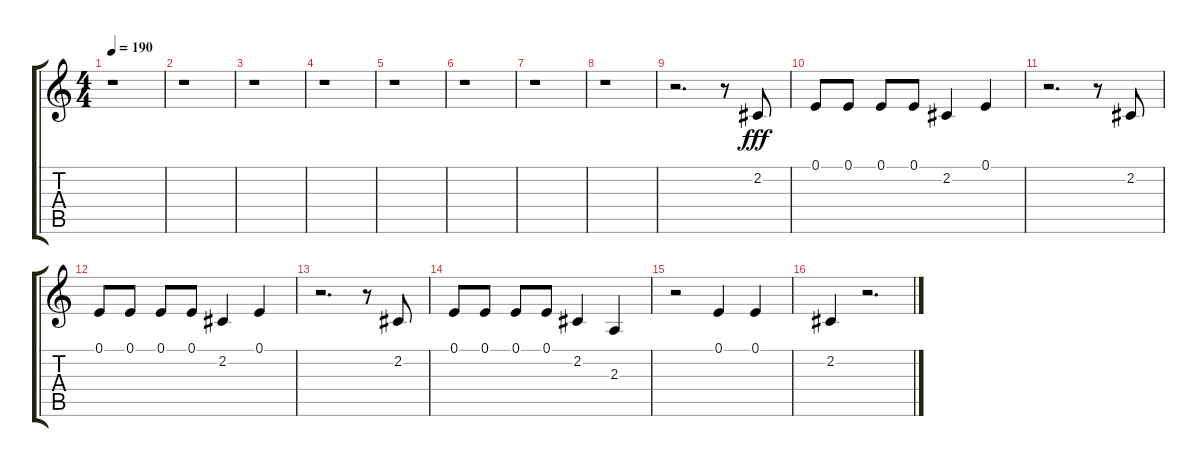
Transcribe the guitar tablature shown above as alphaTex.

\track "" {instrument tenorsax}
\staff {score tabs}
\tuning (E4 B3 G3 D3 A2 E2) {hide}
\ts (4 4)
\tempo 190
\clef g2
\ks c
r.1{dy fff} |
r.1 |
r.1 |
r.1 |
r.1 |
r.1 |
r.1 |
r.1 |
r.2{d} r.8 2.2.8 |
0.1.8 0.1.8 0.1.8 0.1.8 2.2.4 0.1.4 |
r.2{d} r.8 2.2.8 |
0.1.8 0.1.8 0.1.8 0.1.8 2.2.4 0.1.4 |
r.2{d} r.8 2.2.8 |
0.1.8 0.1.8 0.1.8 0.1.8 2.2.4 2.3.4 |
r.2 0.1.4 0.1.4 |
2.2.4 r.2{d}
